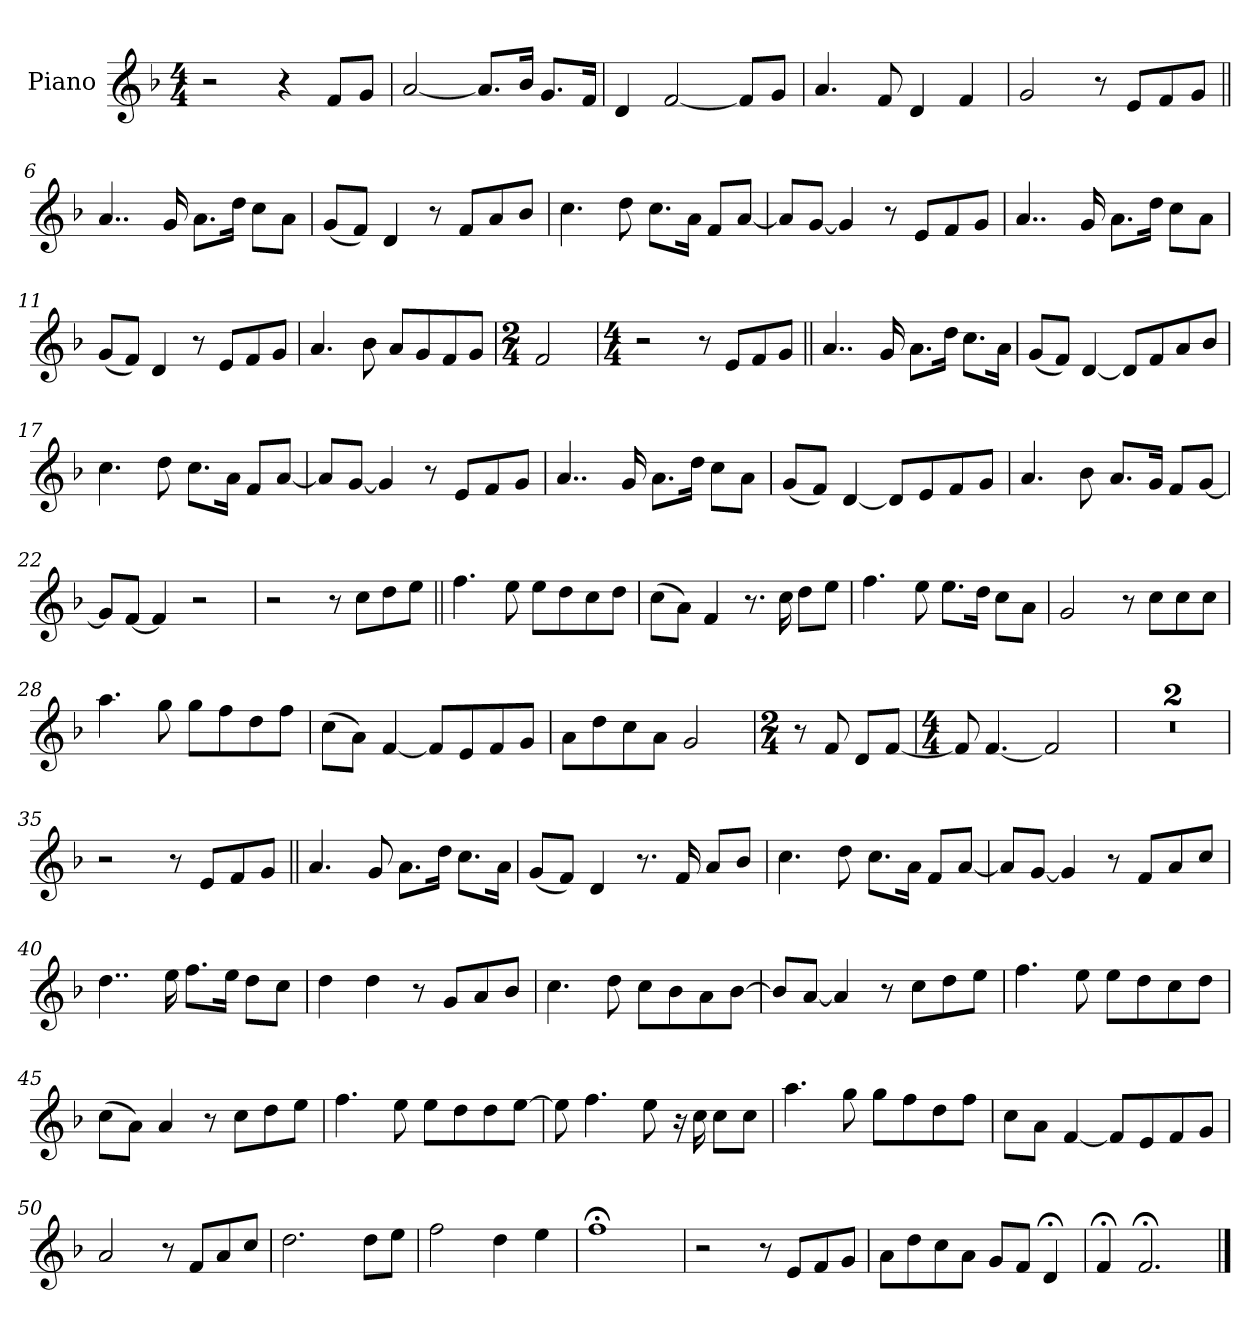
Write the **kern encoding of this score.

**kern
*part1
*staff1
*I"Piano
*I'Pno.
*clefG2
*k[b-]
*M4/4
*MM60
=1
2r
4r
8f!L
8g!J
=2
[2a!
8.a!L]
16b-!Jk
8.g!L
16f!Jk
=3
4d!
[2f!
8f!L]
8g!J
=4
4.a!
8f!
4d!
4f!
=5
2g!
8r
8eL
8f
8gJ
=6||
4..a
16g
8.aL
16ddJk
8ccL
8aJ
=7
(<8gL
8fJ)
4d
8r
8fL
8a
8b-J
=8
4.cc
8dd
8.ccL
16aJk
8fL
[8aJ
=9
8aL]
[8gJ
4g]
8r
8eL
8f
8gJ
=10
4..a
16g
8.aL
16ddJk
8ccL
8aJ
=11
(<8gL
8fJ)
4d
8r
8eL
8f
8gJ
=12
4.a
8b-
8aL
8g
8f
8gJ
=13
*M2/4
2f
=14
*M4/4
2r
8r
8eL
8f
8gJ
=15||
4..a
16g
8.aL
16ddJk
8.ccL
16aJk
=16
(<8gL
8fJ)
[4d
8dL]
8f
8a
8b-J
=17
4.cc
8dd
8.ccL
16aJk
8fL
[8aJ
=18
8aL]
[8gJ
4g]
8r
8eL
8f
8gJ
=19
4..a
16g
8.aL
16ddJk
8ccL
8aJ
=20
(<8gL
8fJ)
[4d
8dL]
8e
8f
8gJ
=21
4.a
8b-
8.aL
16gJk
8fL
[8gJ
=22
8gL]
[8fJ
4f]
2r
=23
2r
8r
8ccL
8dd
8eeJ
=24||
4.ff
8ee
8eeL
8dd
8cc
8ddJ
=25
(>8ccL
8aJ)
4f
8.r
16cc
8ddL
8eeJ
=26
4.ff
8ee
8.eeL
16ddJk
8ccL
8aJ
=27
2g
8r
8ccL
8cc
8ccJ
=28
4.aa
8gg
8ggL
8ff
8dd
8ffJ
=29
(>8ccL
8aJ)
[4f
8fL]
8e
8f
8gJ
=30
8aL
8dd
8cc
8aJ
2g
=31
*M2/4
8r
8f
8dL
[8fJ
=32
*M4/4
8f]
[4.f
2f]
=33
1r
=34
1r
=35
2r
8r
8eL
8f
8gJ
=36||
4.a
8g
8.aL
16ddJk
8.ccL
16aJk
=37
(<8gL
8fJ)
4d
8.r
16f
8aL
8b-J
=38
4.cc
8dd
8.ccL
16aJk
8fL
[8aJ
=39
8aL]
[8gJ
4g]
8r
8fL
8a
8ccJ
=40
4..dd
16ee
8.ffL
16eeJk
8ddL
8ccJ
=41
4dd
4dd
8r
8gL
8a
8b-J
=42
4.cc
8dd
8ccL
8b-
8a
[8b-J
=43
8b-L]
[8aJ
4a]
8r
8ccL
8dd
8eeJ
=44
4.ff
8ee
8eeL
8dd
8cc
8ddJ
=45
(>8ccL
8aJ)
4a
8r
8ccL
8dd
8eeJ
=46
4.ff
8ee
8eeL
8dd
8dd
[8eeJ
=47
8ee]
4.ff
8ee
16r
16cc
8ccL
8ccJ
=48
4.aa
8gg
8ggL
8ff
8dd
8ffJ
=49
8ccL
8aJ
[4f
8fL]
8e
8f
8gJ
=50
2a
8r
8fL
8a
8ccJ
=51
2.dd
8ddL
8eeJ
=52
2ff
4dd
4ee
=53
1ff;<
=54
2r
8r
8eL
8f
8gJ
=55
8aL
8dd
8cc
8aJ
8gL
8fJ
4d;<
=56
4f;<
2.f;<
==
*-
